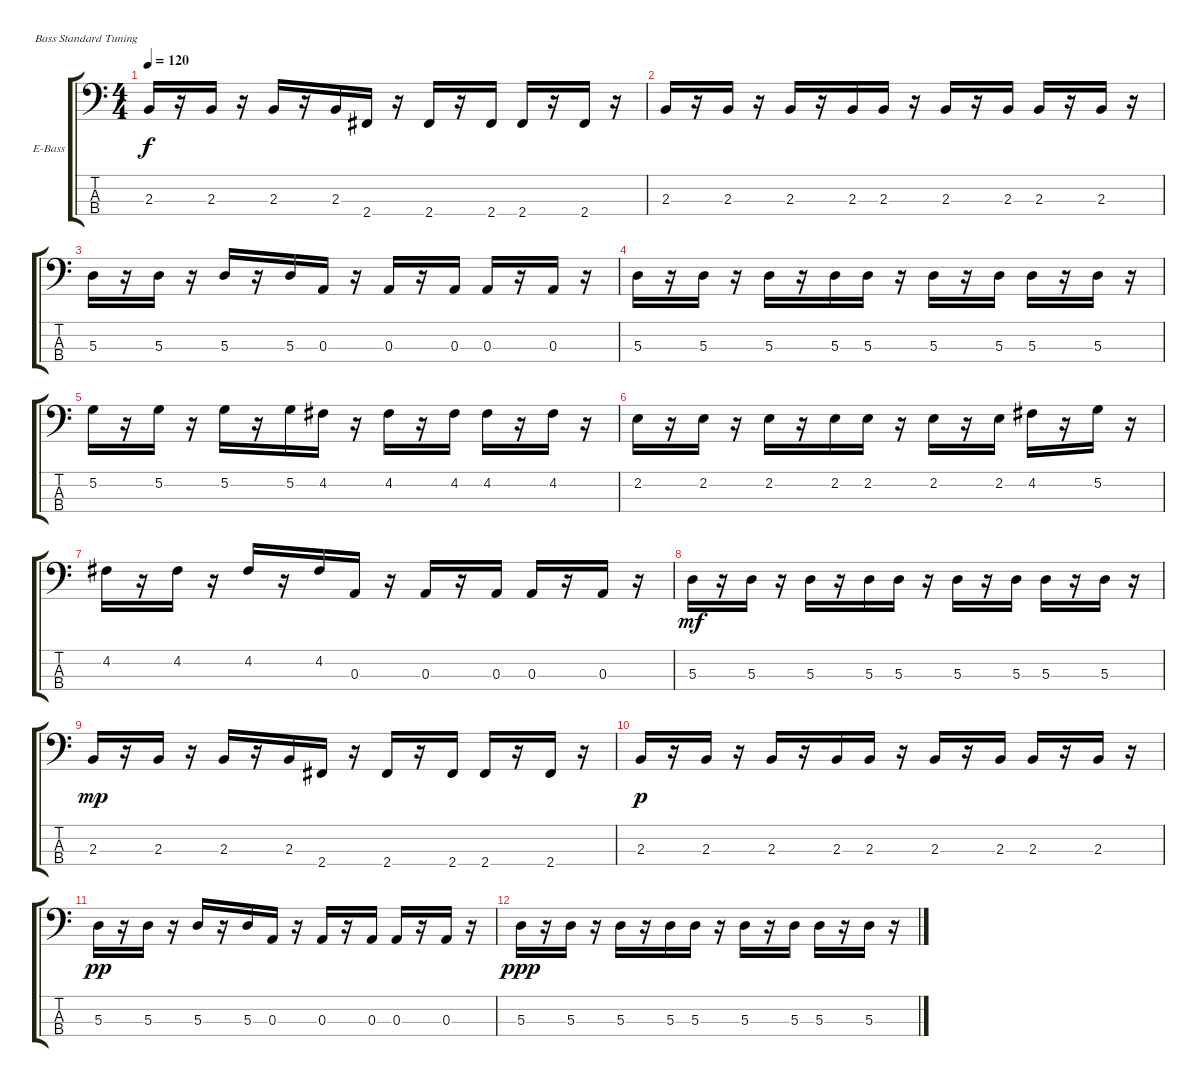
\defaultSystemsLayout 4
\bracketExtendMode groupsimilarinstruments
\firstSystemTrackNameOrientation horizontal
\otherSystemsTrackNameOrientation horizontal
\track ("Electric Bass" "E-Bass") {instrument electricbassfinger}
\staff {score tabs}
\tuning (G2 D2 A1 E1)
\ts (4 4)
\tempo 120
\clef f4
\ks c
2.3.16{dy f} r.16 2.3.16 r.16 2.3.16 r.16 2.3.16 2.4.16 r.16 2.4.16 r.16 2.4.16 2.4.16 r.16 2.4.16 r.16 |
2.3.16 r.16 2.3.16 r.16 2.3.16 r.16 2.3.16 2.3.16 r.16 2.3.16 r.16 2.3.16 2.3.16 r.16 2.3.16 r.16 |
5.3.16 r.16 5.3.16 r.16 5.3.16 r.16 5.3.16 0.3.16 r.16 0.3.16 r.16 0.3.16 0.3.16 r.16 0.3.16 r.16 |
5.3.16 r.16 5.3.16 r.16 5.3.16 r.16 5.3.16 5.3.16 r.16 5.3.16 r.16 5.3.16 5.3.16 r.16 5.3.16 r.16 |
5.2.16 r.16 5.2.16 r.16 5.2.16 r.16 5.2.16 4.2.16 r.16 4.2.16 r.16 4.2.16 4.2.16 r.16 4.2.16 r.16 |
2.2.16 r.16 2.2.16 r.16 2.2.16 r.16 2.2.16 2.2.16 r.16 2.2.16 r.16 2.2.16 4.2.16 r.16 5.2.16 r.16 |
4.2.16 r.16 4.2.16 r.16 4.2.16 r.16 4.2.16 0.3.16 r.16 0.3.16 r.16 0.3.16 0.3.16 r.16 0.3.16 r.16 |
5.3.16{dy mf} r.16 5.3.16 r.16 5.3.16 r.16 5.3.16 5.3.16 r.16 5.3.16 r.16 5.3.16 5.3.16 r.16 5.3.16 r.16 |
2.3.16{dy mp} r.16 2.3.16 r.16 2.3.16 r.16 2.3.16 2.4.16 r.16 2.4.16 r.16 2.4.16 2.4.16 r.16 2.4.16 r.16 |
2.3.16{dy p} r.16 2.3.16 r.16 2.3.16 r.16 2.3.16 2.3.16 r.16 2.3.16 r.16 2.3.16 2.3.16 r.16 2.3.16 r.16 |
5.3.16{dy pp} r.16 5.3.16 r.16 5.3.16 r.16 5.3.16 0.3.16 r.16 0.3.16 r.16 0.3.16 0.3.16 r.16 0.3.16 r.16 |
5.3.16{dy ppp} r.16 5.3.16 r.16 5.3.16 r.16 5.3.16 5.3.16 r.16 5.3.16 r.16 5.3.16 5.3.16 r.16 5.3.16 r.16
